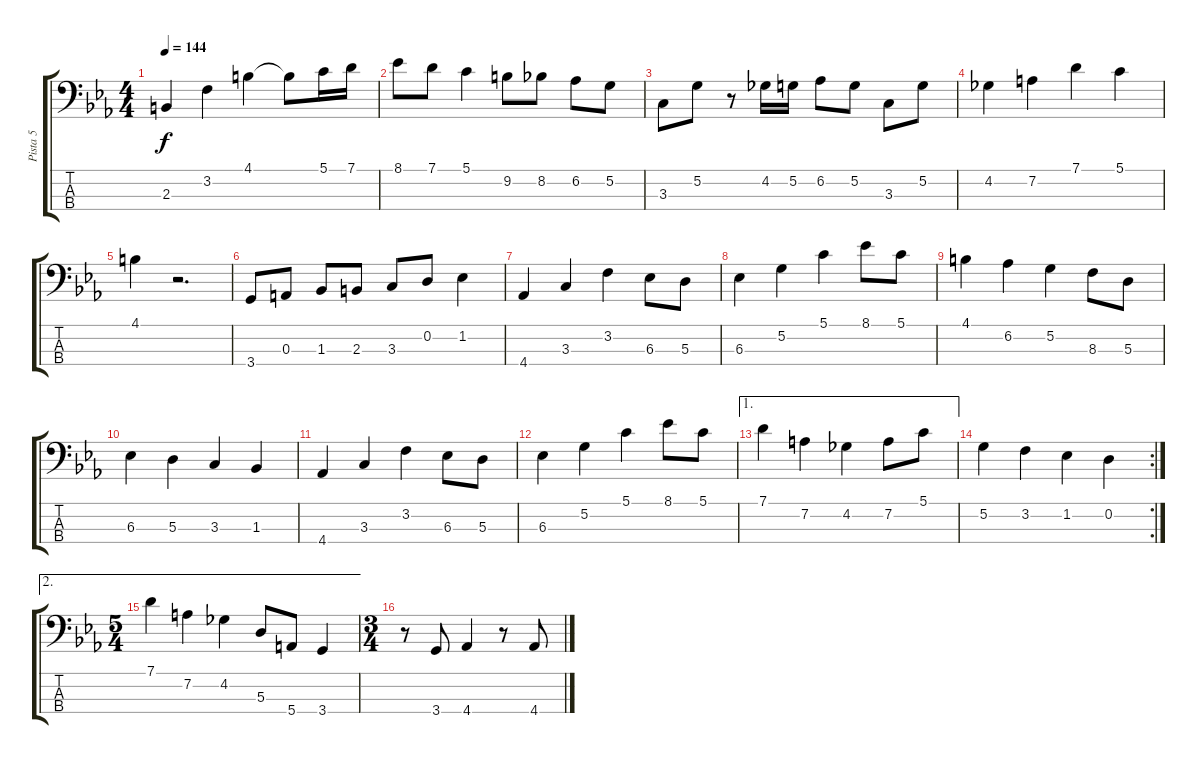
\track ("Pista 5" "Pista 5") {instrument electricbassfinger}
\staff {score tabs}
\tuning (G2 D2 A1 E1) {hide}
\ts (4 4)
\tempo 144
\clef f4
\ks eb
2.3.4{dy f} 3.2.4 4.1.4 4.1{t}.8 5.1.16 7.1.16 |
8.1.8 7.1.8 5.1.4 9.2.8 8.2.8 6.2.8 5.2.8 |
3.3.8 5.2.8 r.8 4.2.16 5.2.16 6.2.8 5.2.8 3.3.8 5.2.8 |
4.2.4 7.2.4 7.1.4 5.1.4 |
4.1.4 r.2{d} |
3.4.8 0.3.8 1.3.8 2.3.8 3.3.8 0.2.8 1.2.4 |
4.4.4 3.3.4 3.2.4 6.3.8 5.3.8 |
6.3.4 5.2.4 5.1.4 8.1.8 5.1.8 |
4.1.4 6.2.4 5.2.4 8.3.8 5.3.8 |
6.3.4 5.3.4 3.3.4 1.3.4 |
4.4.4 3.3.4 3.2.4 6.3.8 5.3.8 |
6.3.4 5.2.4 5.1.4 8.1.8 5.1.8 |
\ae 1
7.1.4 7.2.4 4.2.4 7.2.8 5.1.8 |
\rc 2
5.2.4 3.2.4 1.2.4 0.2.4 |
\ae 2
\ts (5 4)
7.1.4 7.2.4 4.2.4 5.3.8 5.4.8 3.4.4 |
\ts (3 4)
r.8 3.4.8 4.4.4 r.8 4.4.8
